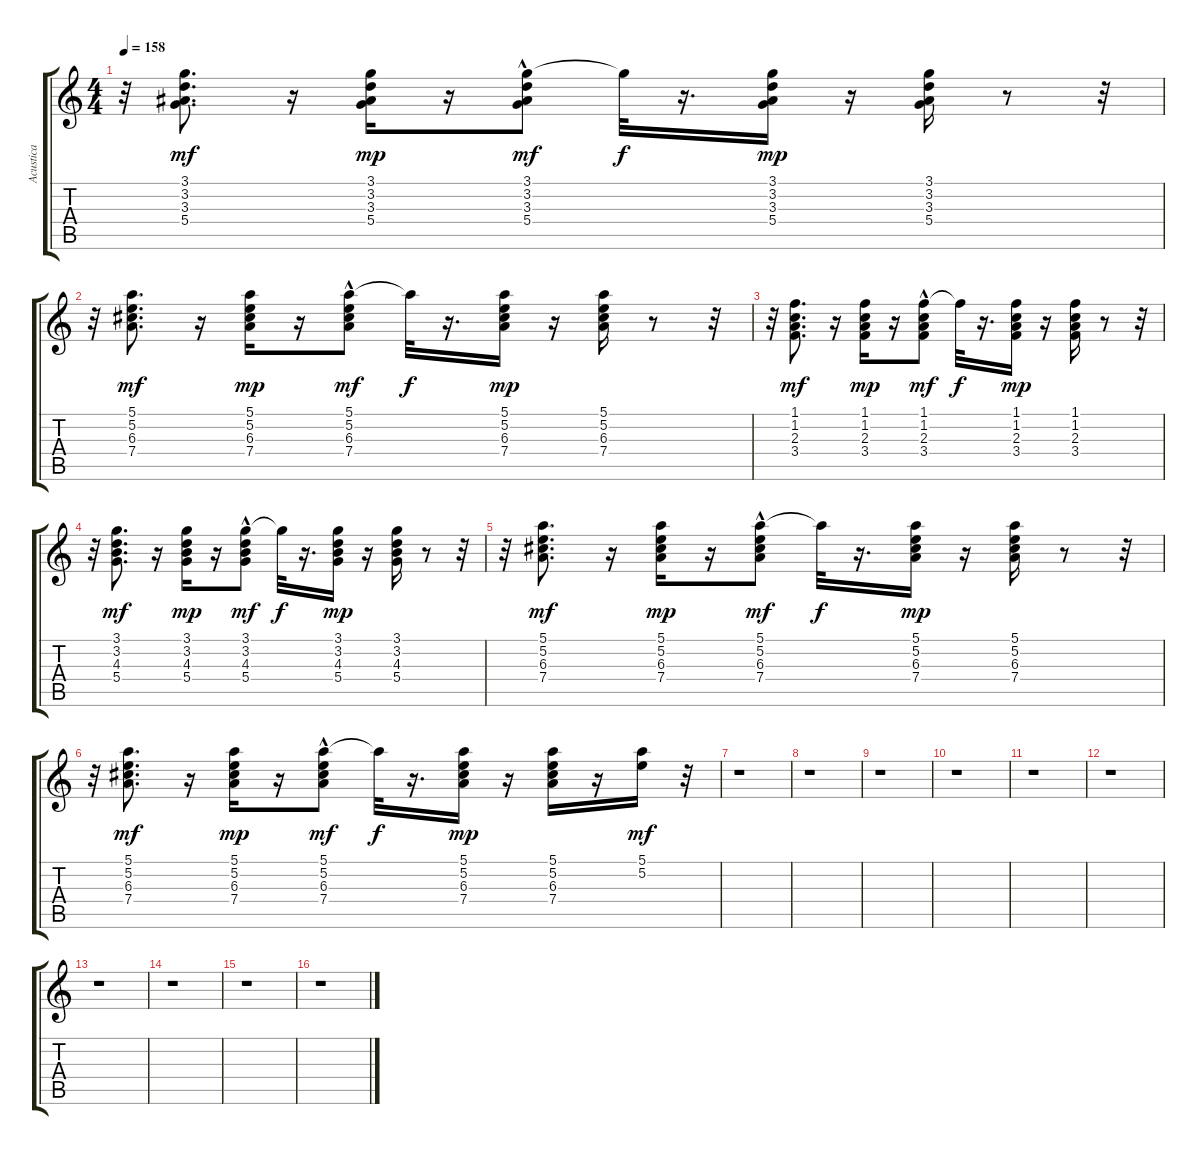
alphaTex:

\track ("Acustica" "Acustica") {instrument acousticguitarsteel}
\staff {score tabs}
\tuning (E4 B3 G3 D3 A2 E2) {hide}
\ts (4 4)
\tempo 158
\clef g2
\ks c
r.32{dy mp} (3.1 3.2 3.3 5.4).8{d dy mf} r.16 (3.1 3.2 3.3 5.4).16{dy mp} r.16 (3.1 3.2 3.3{hac} 5.4).8{dy mf} 3.1{t}.32{dy f} r.16{d} (3.1 3.2 3.3 5.4).16{dy mp} r.16 (3.1 3.2 3.3 5.4).16 r.8 r.32 |
r.32 (5.1 5.2 6.3 7.4).8{d dy mf} r.16 (5.1 5.2 6.3 7.4).16{dy mp} r.16 (5.1 5.2 6.3{hac} 7.4).8{dy mf} 5.1{t}.32{dy f} r.16{d} (5.1 5.2 6.3 7.4).16{dy mp} r.16 (5.1 5.2 6.3 7.4).16 r.8 r.32 |
r.32 (1.1 1.2 2.3 3.4).8{d dy mf} r.16 (1.1 1.2 2.3 3.4).16{dy mp} r.16 (1.1 1.2 2.3{hac} 3.4).8{dy mf} 1.1{t}.32{dy f} r.16{d} (1.1 1.2 2.3 3.4).16{dy mp} r.16 (1.1 1.2 2.3 3.4).16 r.8 r.32 |
r.32 (3.1 3.2 4.3 5.4).8{d dy mf} r.16 (3.1 3.2 4.3 5.4).16{dy mp} r.16 (3.1 3.2 4.3{hac} 5.4).8{dy mf} 3.1{t}.32{dy f} r.16{d} (3.1 3.2 4.3 5.4).16{dy mp} r.16 (3.1 3.2 4.3 5.4).16 r.8 r.32 |
r.32 (5.1 5.2 6.3 7.4).8{d dy mf} r.16 (5.1 5.2 6.3 7.4).16{dy mp} r.16 (5.1 5.2 6.3{hac} 7.4).8{dy mf} 5.1{t}.32{dy f} r.16{d} (5.1 5.2 6.3 7.4).16{dy mp} r.16 (5.1 5.2 6.3 7.4).16 r.8 r.32 |
r.32 (5.1 5.2 6.3 7.4).8{d dy mf} r.16 (5.1 5.2 6.3 7.4).16{dy mp} r.16 (5.1 5.2 6.3{hac} 7.4).8{dy mf} 5.1{t}.32{dy f} r.16{d} (5.1 5.2 6.3 7.4).16{dy mp} r.16 (5.1 5.2 6.3 7.4).16 r.16 (5.1 5.2).16{dy mf} r.32 |
r.1 |
r.1 |
r.1 |
r.1 |
r.1 |
r.1 |
r.1 |
r.1 |
r.1 |
r.1
